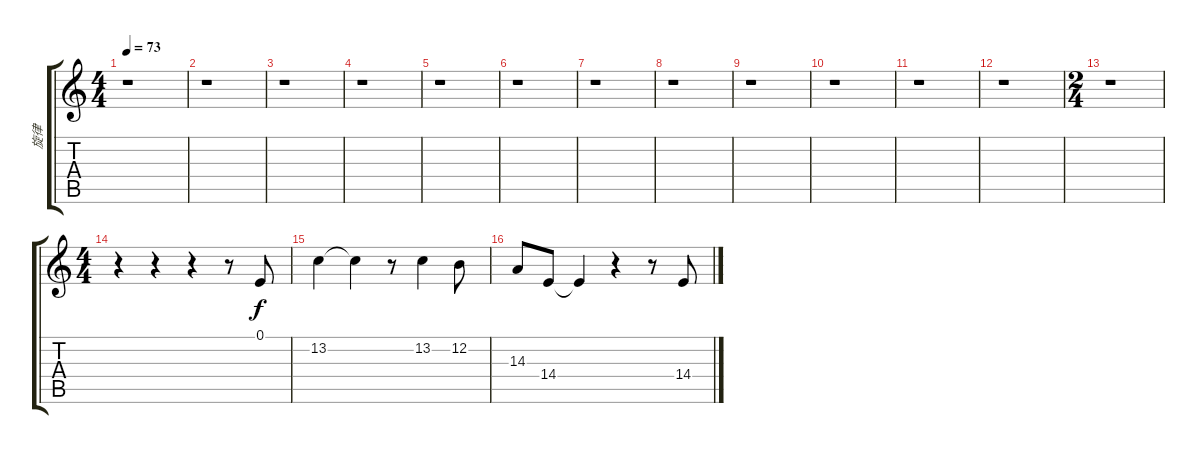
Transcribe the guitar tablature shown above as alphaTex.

\track ("旋律" "旋律") {instrument electricgrandpiano}
\staff {score tabs}
\tuning (E4 B3 G3 D3 A2 E2) {hide}
\ts (4 4)
\tempo 73
\clef g2
\ks c
r.1{dy f instrument electricgrandpiano} |
r.1 |
r.1 |
r.1 |
r.1 |
r.1 |
r.1 |
r.1 |
r.1 |
r.1 |
r.1 |
r.1 |
\ts (2 4)
r.1 |
\ts (4 4)
r.4 r.4 r.4 r.8 0.1.8 |
13.2.4 13.2{t}.4 r.8 13.2.4 12.2.8 |
14.3.8 14.4.8 14.4{t}.4 r.4 r.8 14.4.8
